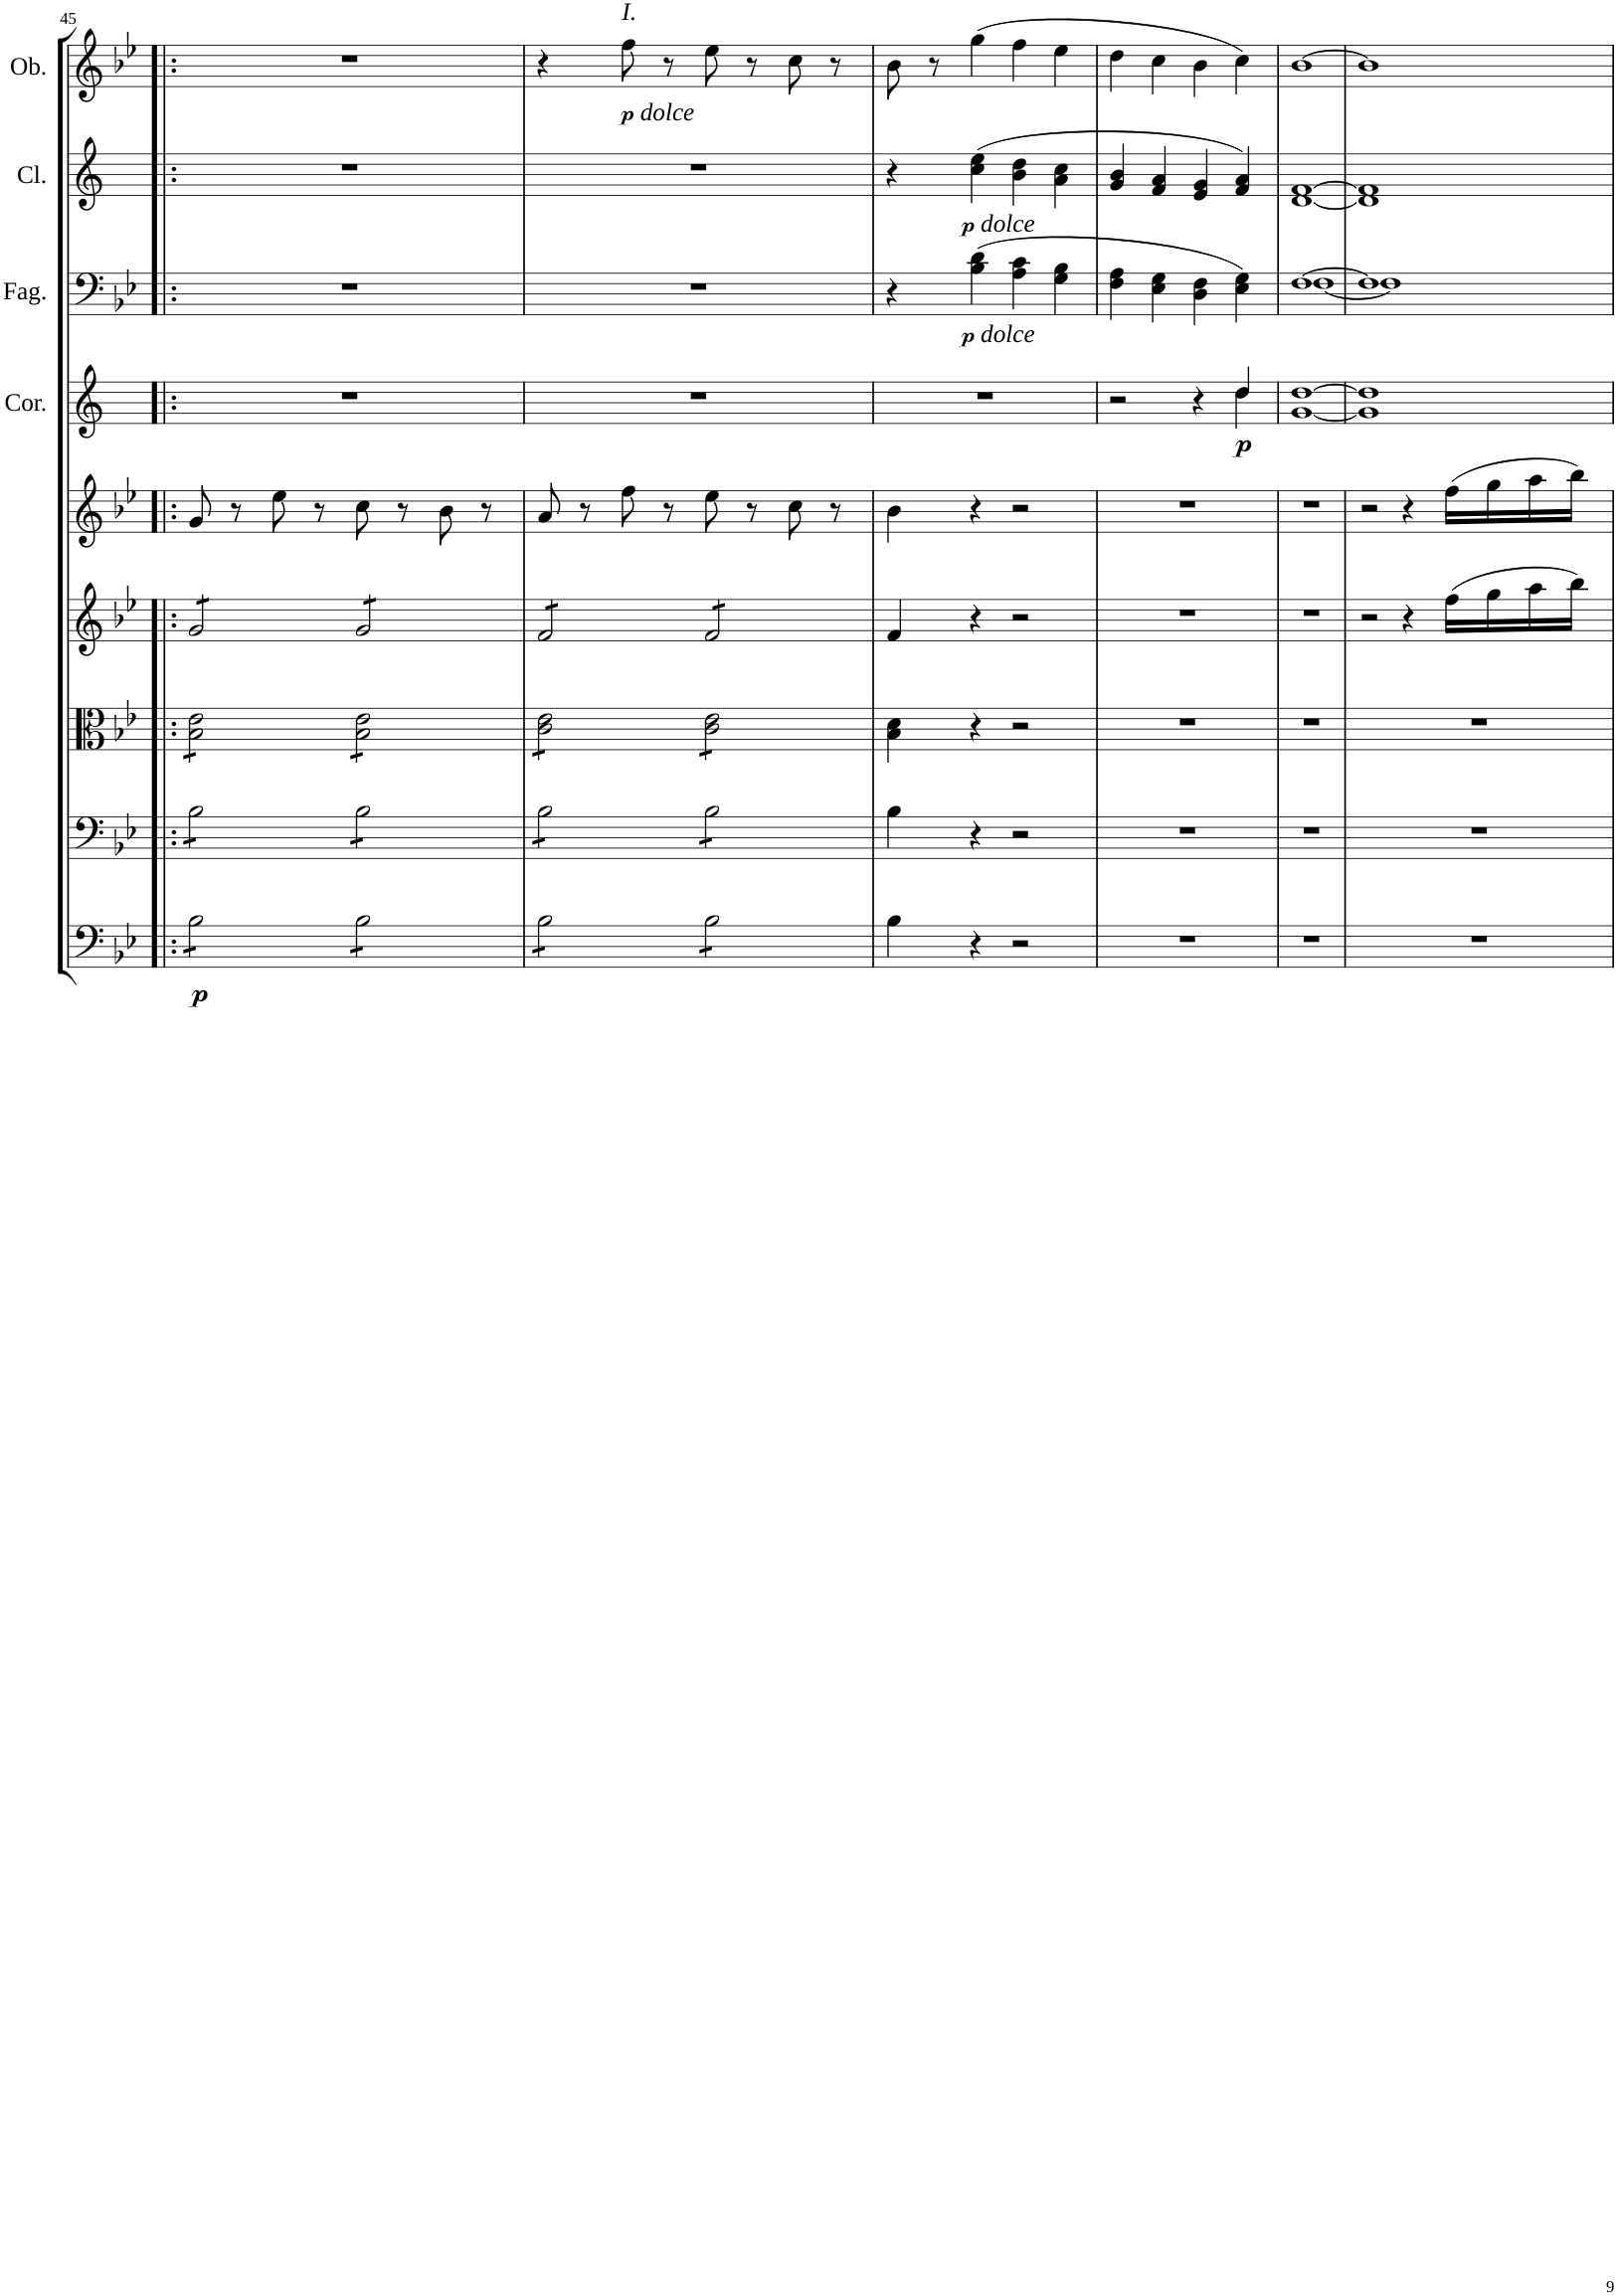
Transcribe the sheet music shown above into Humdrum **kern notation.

**kern	**dynam	**kern	**kern	**kern	**kern	**kern	**dynam	**kern	**kern	**kern
*part9	*part9	*part8	*part7	*part6	*part5	*part4	*part4	*part3	*part2	*part1
*staff9	*staff9	*staff8	*staff7	*staff6	*staff5	*staff4	*staff4	*staff3	*staff2	*staff1
*I"Contrabasso	*	*I"Violoncello	*I"Viola	*I"Violino II	*I"Violino I	*I"Corni in B	*	*I"Fagotti	*I"Clarinetti in B	*I"Oboi
*	*	*	*	*	*	*I'Cor.	*	*I'Fag.	*I'Cl.	*I'Ob.
!!LO:PB:g=z
*clefF4	*	*clefF4	*clefC3	*clefG2	*clefG2	*clefG2	*	*clefF4	*clefG2	*clefG2
*Trd7c12	*	*	*	*	*	*Trd8c14	*	*	*Trd1c2	*
*k[b-e-]	*	*k[b-e-]	*k[b-e-]	*k[b-e-]	*k[b-e-]	*k[]	*	*k[b-e-]	*k[]	*k[b-e-]
*M2/2	*	*M2/2	*M2/2	*M2/2	*M2/2	*M2/2	*	*M2/2	*M2/2	*M2/2
*met(c|)	*	*met(c|)	*met(c|)	*met(c|)	*met(c|)	*met(c|)	*	*met(c|)	*met(c|)	*met(c|)
=45!|:	=45!|:	=45!|:	=45!|:	=45!|:	=45!|:	=45!|:	=45!|:	=45!|:	=45!|:	=45!|:
!	!LO:DY:b	!	!	!	!	!	!	!	!	!
*tremolo	*	*	*	*	*	*	*	*	*	*
*	*	*tremolo	*	*	*	*	*	*	*	*
*	*	*	*tremolo	*	*	*	*	*	*	*
*	*	*	*	*tremolo	*	*	*	*	*	*
8B-\L	p	8B-\L	8B-\ 8e-\L	8g/L	8g/	1r	.	1r	1r	1r
8B-\	.	8B-\	8B-\ 8e-\	8g/	8r	.	.	.	.	.
8B-\	.	8B-\	8B-\ 8e-\	8g/	8ee-\	.	.	.	.	.
8B-\J	.	8B-\J	8B-\ 8e-\J	8g/J	8r	.	.	.	.	.
8B-\L	.	8B-\L	8B-\ 8e-\L	8g/L	8cc\	.	.	.	.	.
8B-\	.	8B-\	8B-\ 8e-\	8g/	8r	.	.	.	.	.
8B-\	.	8B-\	8B-\ 8e-\	8g/	8b-\	.	.	.	.	.
8B-\J	.	8B-\J	8B-\ 8e-\J	8g/J	8r	.	.	.	.	.
=46	=46	=46	=46	=46	=46	=46	=46	=46	=46	=46
8B-\L	.	8B-\L	8c\ 8e-\L	8f/L	8a/	1r	.	1r	1r	4r
8B-\	.	8B-\	8c\ 8e-\	8f/	8r	.	.	.	.	.
!	!	!	!	!	!	!	!	!	!	!LO:TX:a:i:t=I.
!	!	!	!	!	!	!	!	!	!	!LO:TX:b:t=dolce
8B-\	.	8B-\	8c\ 8e-\	8f/	8ff\	.	.	.	.	8ff\
8B-\J	.	8B-\J	8c\ 8e-\J	8f/J	8r	.	.	.	.	8r
8B-\L	.	8B-\L	8c\ 8e-\L	8f/L	8ee-\	.	.	.	.	8ee-\
8B-\	.	8B-\	8c\ 8e-\	8f/	8r	.	.	.	.	8r
8B-\	.	8B-\	8c\ 8e-\	8f/	8cc\	.	.	.	.	8cc\
8B-\J	.	8B-\J	8c\ 8e-\J	8f/J	8r	.	.	.	.	8r
*	*	*	*	*Xtremolo	*	*	*	*	*	*
*	*	*	*Xtremolo	*	*	*	*	*	*	*
*	*	*Xtremolo	*	*	*	*	*	*	*	*
*Xtremolo	*	*	*	*	*	*	*	*	*	*
=47	=47	=47	=47	=47	=47	=47	=47	=47	=47	=47
4B-\	.	4B-\	4B-\ 4d\	4f/	4b-\	1r	.	4r	4r	8b-\
.	.	.	.	.	.	.	.	.	.	8r
!	!	!	!	!	!	!	!	!	!LO:TX:b:t=dolce	!
!	!	!	!	!	!	!	!	!LO:TX:b:t=dolce	!	!
4r	.	4r	4r	4r	4r	.	.	(4B-\ 4d\	(4cc\ 4ee\	(4gg\
2r	.	2r	2r	2r	2r	.	.	4A\ 4c\	4b\ 4dd\	4ff\
.	.	.	.	.	.	.	.	4G\ 4B-\	4a\ 4cc\	4ee-\
=48	=48	=48	=48	=48	=48	=48	=48	=48	=48	=48
*	*	*	*	*	*	*^	*	*	*	*
1r	.	1r	1r	1r	1r	2r	2.ryy	.	4F\ 4A\	4g/ 4b/	4dd\
.	.	.	.	.	.	.	.	.	4E-\ 4G\	4f/ 4a/	4cc\
.	.	.	.	.	.	4r	.	.	4D\ 4F\	4e/ 4g/	4b-\
!	!	!	!	!	!	!	!	!LO:DY:b	!	!	!
.	.	.	.	.	.	4dd/	4dd\	p	4E-\ 4G\)	4f/ 4a/)	4cc\)
*	*	*	*	*	*	*v	*v	*	*	*	*
=49	=49	=49	=49	=49	=49	=49	=49	=49	=49	=49
*	*	*	*	*	*	*	*	*^	*	*
1r	.	1r	1r	1r	1r	[1g [1dd	.	[1F	[1F	[1d [1f	[1b-
=50	=50	=50	=50	=50	=50	=50	=50	=50	=50	=50	=50
1r	.	1r	1r	2r	2r	1g] 1dd]	.	1F]	1F]	1d] 1f]	1b-]
.	.	.	.	4r	4r	.	.	.	.	.	.
.	.	.	.	(16ff\LL	(16ff\LL	.	.	.	.	.	.
.	.	.	.	16gg\	16gg\	.	.	.	.	.	.
.	.	.	.	16aa\	16aa\	.	.	.	.	.	.
.	.	.	.	16bb-\JJ)	16bb-\JJ)	.	.	.	.	.	.
*	*	*	*	*	*	*	*	*v	*v	*	*
=	=	=	=	=	=	=	=	=	=	=
*-	*-	*-	*-	*-	*-	*-	*-	*-	*-	*-
